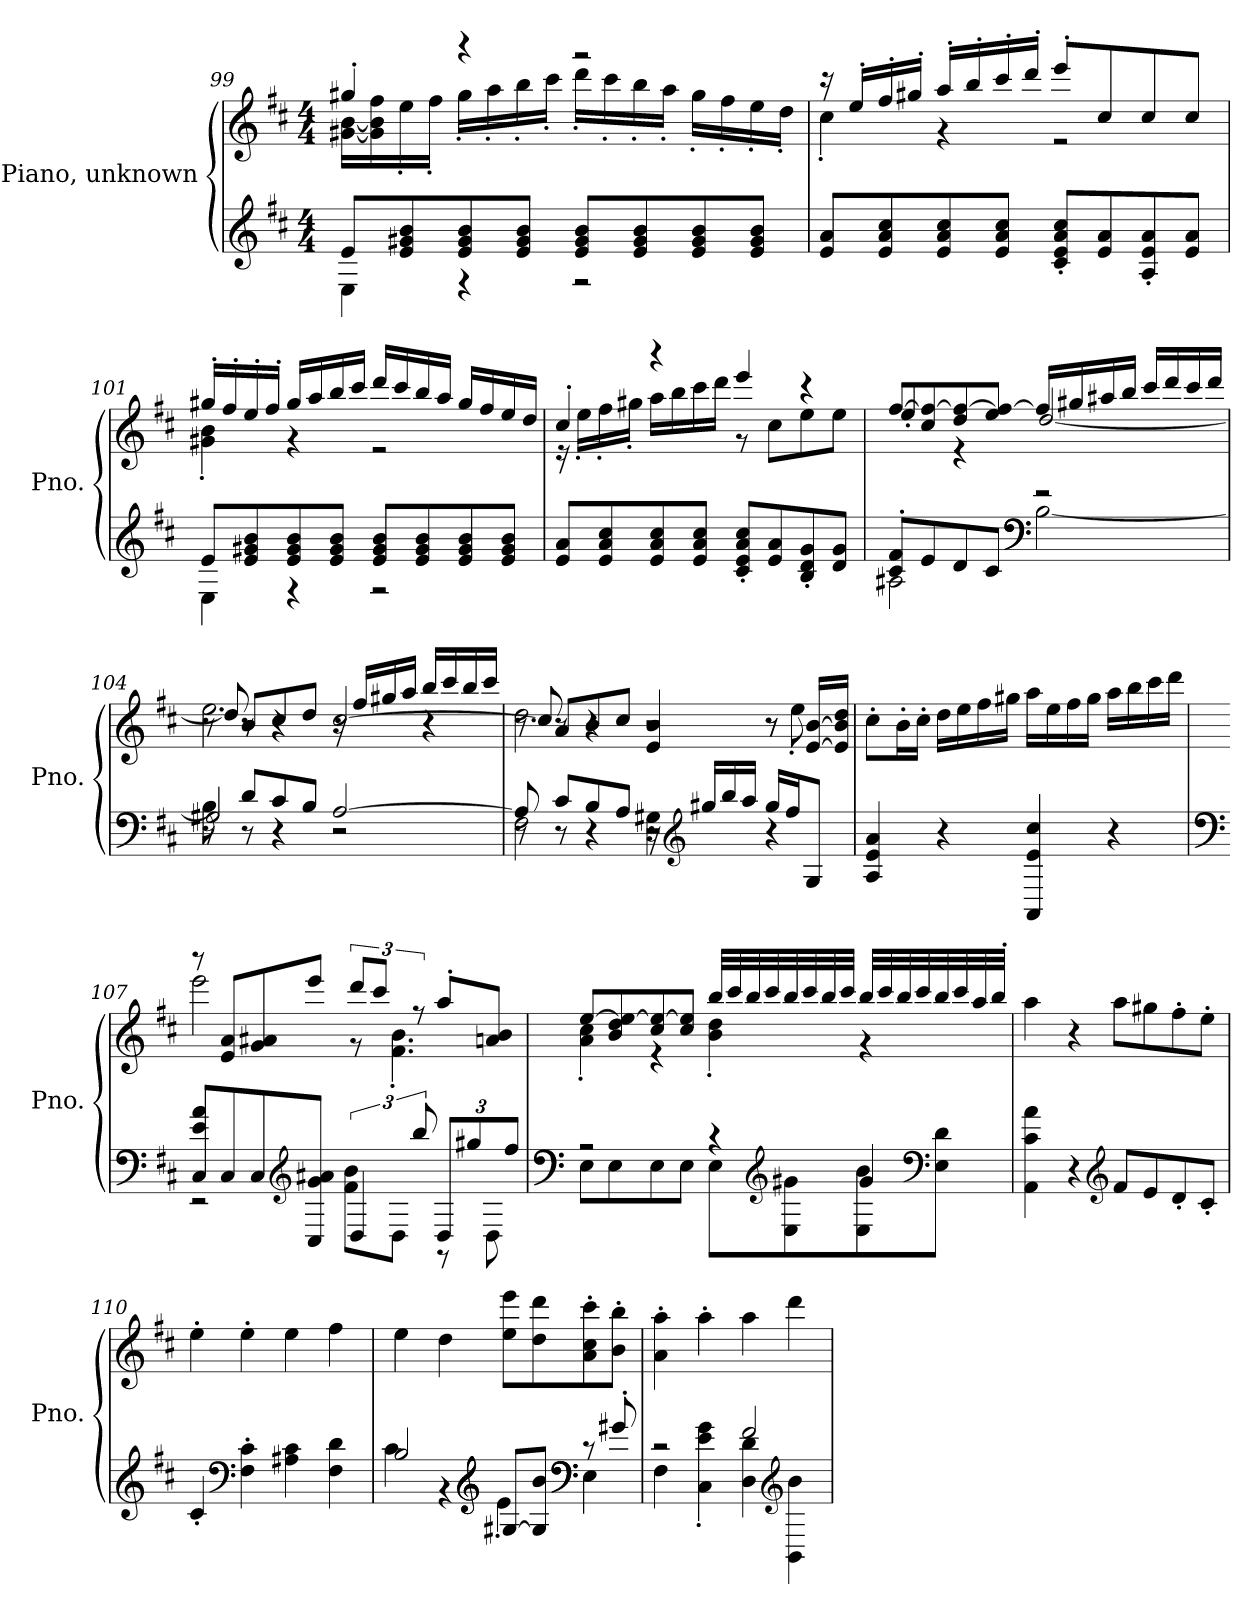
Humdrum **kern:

**kern	**kern
*part1	*part1
*staff2	*staff1
*I"Piano, unknown	*
*I'Pno.	*
*clefG2	*clefG2
*k[f#c#]	*k[f#c#]
*M4/4	*M4/4
=99	=99
*^	*^
8e/L	4E\	4gg#X'/	[16g#X\ [16b\LL
.	.	.	16g#\] 16b\] 16ff#\
8e/ 8g#X/ 8b/	.	.	16ee'\
.	.	.	16ff#'\JJ
8e/ 8g#/ 8b/	4r	4r	16gg#'\LL
.	.	.	16aa'\
8e/ 8g#/ 8b/J	.	.	16bb'\
.	.	.	16ccc#'\JJ
8e/ 8g#/ 8b/L	2r	2r	16ddd'\LL
.	.	.	16ccc#'\
8e/ 8g#/ 8b/	.	.	16bb'\
.	.	.	16aa'\JJ
8e/ 8g#/ 8b/	.	.	16gg#'\LL
.	.	.	16ff#'\
8e/ 8g#/ 8b/J	.	.	16ee'\
.	.	.	16dd'\JJ
*v	*v	*	*
!!LO:LB:g=z	!!
=100	=100	=100
8e/ 8a/L	16r	4cc#'\
.	16ee'/LL	.
8e/ 8a/ 8cc#/	16ff#'/	.
.	16gg#X'/JJ	.
8e/ 8a/ 8cc#/	16aa'/LL	4r
.	16bb'/	.
8e/ 8a/ 8cc#/J	16ccc#'/	.
.	16ddd'/JJ	.
8c#/' 8e/' 8a/' 8cc#/'L	8eee'/L	2r
8e/ 8a/	8cc#/	.
8A/' 8e/' 8a/'	8cc#/	.
8e/ 8a/J	8cc#/J	.
=101	=101	=101
*^	*	*
8e/L	4E\	16gg#X'/LL	4g#X\' 4b\'
.	.	16ff#'/	.
8e/ 8g#X/ 8b/	.	16ee'/	.
.	.	16ff#'/JJ	.
8e/ 8g#/ 8b/	4r	16gg#/LL	4r
.	.	16aa/	.
8e/ 8g#/ 8b/J	.	16bb/	.
.	.	16ccc#/JJ	.
8e/ 8g#/ 8b/L	2r	16ddd/LL	2r
.	.	16ccc#/	.
8e/ 8g#/ 8b/	.	16bb/	.
.	.	16aa/JJ	.
8e/ 8g#/ 8b/	.	16gg#/LL	.
.	.	16ff#/	.
8e/ 8g#/ 8b/J	.	16ee/	.
.	.	16dd/JJ	.
*v	*v	*	*
!!LO:LB:g=z	!!
=102	=102	=102
8e/ 8a/L	4cc#'/	16r
.	.	16ee'\LL
8e/ 8a/ 8cc#/	.	16ff#'\
.	.	16gg#X'\JJ
8e/ 8a/ 8cc#/	4r	16aa\LL
.	.	16bb\
8e/ 8a/ 8cc#/J	.	16ccc#\
.	.	16ddd\JJ
8c#/' 8e/' 8a/' 8cc#/'L	4eee/	8r
8e/ 8a/	.	8cc#\L
8B/' 8d/' 8g/'	4r	8ee\
8d/ 8g/J	.	8ee\J
=103	=103	=103
*^	*	*
8c#/' 8f#/'L	2A#X\	[8ff#/L	4ee'/
8e/	.	8cc#/ 8ff#/_	.
8d/	.	8dd/ 8ff#/_	4r
8c#/J	.	8ee/ 8ff#/_J	.
*clefF4	*	*	*
2r	[2B\	16ff#/LL]	[2dd/
.	.	16gg#X/	.
.	.	16aa#X/	.
.	.	16bb/JJ	.
.	.	16ccc#/LL	.
.	.	16ddd/	.
.	.	16ccc#/	.
.	.	16ddd/JJ	.
!!LO:PB:g=z
=104	=104	=104	=104
*	*^	*	*^
8r	8B\]	2G#X/	8r	2.ee\	8dd/]
8d/L	8r	.	8b/L	.	8r
8c#/	4r	.	8cc#/	.	4r
8B/J	.	.	8dd/J	.	.
2r	2r	[2A/	16r	.	[2cc#/
.	.	.	16ff#/LL	.	.
.	.	.	16gg#X/	.	.
.	.	.	16aa/JJ	.	.
.	.	.	16bb/LL	4r	.
.	.	.	16ccc#/	.	.
.	.	.	16bb/	.	.
.	.	.	16ccc#/JJ	.	.
=105	=105	=105	=105	=105	=105
8r	2F#\	8A/]	8r	2.dd\	8cc#/]
8c#/L	.	8r	8a/L	.	8r
8B/	.	4r	8b/	.	4r
8A/J	.	.	8cc#/J	.	.
16r	4G#X\	2r	4e/ 4b/	.	2r
*clefG2	*	*	*	*	*
16gg#X/LL	.	.	.	.	.
16bb/	.	.	.	.	.
16aa/JJ	.	.	.	.	.
16gg#/LL	4r	.	8r	8r	.
16ff#/J	.	.	.	.	.
8G#/J	.	.	[16e/ [16b/LL	8ee'\	.
.	.	.	16e/] 16b/] 16dd/JJ	.	.
*v	*v	*v	*	*	*
*	*v	*v	*v
!!LO:LB:g=z
=106	=106
4A/ 4e/ 4a/	8cc#'\L
.	16b'\L
.	16cc#'\JJ
4r	16dd\LL
.	16ee\
.	16ff#\
.	16gg#X\JJ
4AA/ 4e/ 4cc#/	16aa\LL
.	16ee\
.	16ff#\
.	16gg#\JJ
4r	16aa\LL
.	16bb\
.	16ccc#\
.	16ddd\JJ
=107	=107
*clefF4	*
*^	*^
8C#/ 8e/ 8a/L	2r	8r	2eee\
8C#/	.	8e/ 8a/L	.
8C#/	.	8g/ 8a#X/	.
*clefG2	*	*	*
8C#/ 8g/ 8a#X/J	.	8eee/J	.
6D/	8f#\ 8b\L	12ddd/L	8r
.	.	12ccc#/J	.
.	8D\J	.	4.f#\' 4.b\'
12bb/	.	12r	.
*Xbrackettup	*	*	*
12D/L	8r	8aa'/L	.
12gg#X/	.	.	.
.	8D\	8an/ 8b/J	.
12ff#/J	.	.	.
!!LO:LB:g=z	!!
=108	=108	=108	=108
*clefF4	*	*	*
2r	8E\L	[8ee/L	4a\' 4cc#\'
.	8E\	8b/ 8dd/ 8ee/_	.
.	8E\	8cc#/ 8ee/_	4r
.	8E\J	8cc#/ 8ee/]J	.
4r	8E\L	32bb/LLL	4b\' 4dd\'
.	.	32ccc#/	.
.	.	32bb/	.
.	.	32ccc#/	.
*clefG2	*	*	*
.	8E\ 8g#X\	32bb/	.
.	.	32ccc#/	.
.	.	32bb/	.
.	.	32ccc#/JJJ	.
4g#/	8E\ 8b\	32bb/LLL	4r
.	.	32ccc#/	.
.	.	32bb/	.
.	.	32ccc#/	.
*clefF4	*	*	*
.	8E\ 8d\J	32bb/	.
.	.	32ccc#/	.
.	.	32aa/	.
.	.	32bb'/JJJ	.
*v	*v	*	*
*	*v	*v
=109	=109
4AA\ 4c#\ 4a\	4aa\
4r	4r
*clefG2	*
8f#/L	8aa\L
8e/	8gg#X\
8d'/	8ff#'\
8c#'/J	8ee'\J
!!LO:LB:g=z
=110	=110
4c#'/	4ee'\
*clefF4	*
4F#\' 4c#\'	4ee'\
4A#X\ 4c#\	4ee\
4F#\ 4d\	4ff#\
=111	=111
*^	*
2B/	4c#\	4ee\
.	4r	4dd\
*clefG2	*	*
[8G#X/L	4e'\	8ee\ 8eee\L
8G#/] 8b/J	.	8dd\ 8ddd\
*clefF4	*	*
8r	4E\	8a\' 8cc#\' 8ccc#\'
8g#X'/	.	8b\' 8bb\'J
=112	=112	=112
2r	4F#\	4a\' 4aa\'
.	4C#\' 4e\' 4g\'	4aa'\
2f#/	4D\ 4d\	4aa\
*clefG2	*	*
.	4BB\ 4b\	4ddd\
*v	*v	*
=	=
*-	*-
